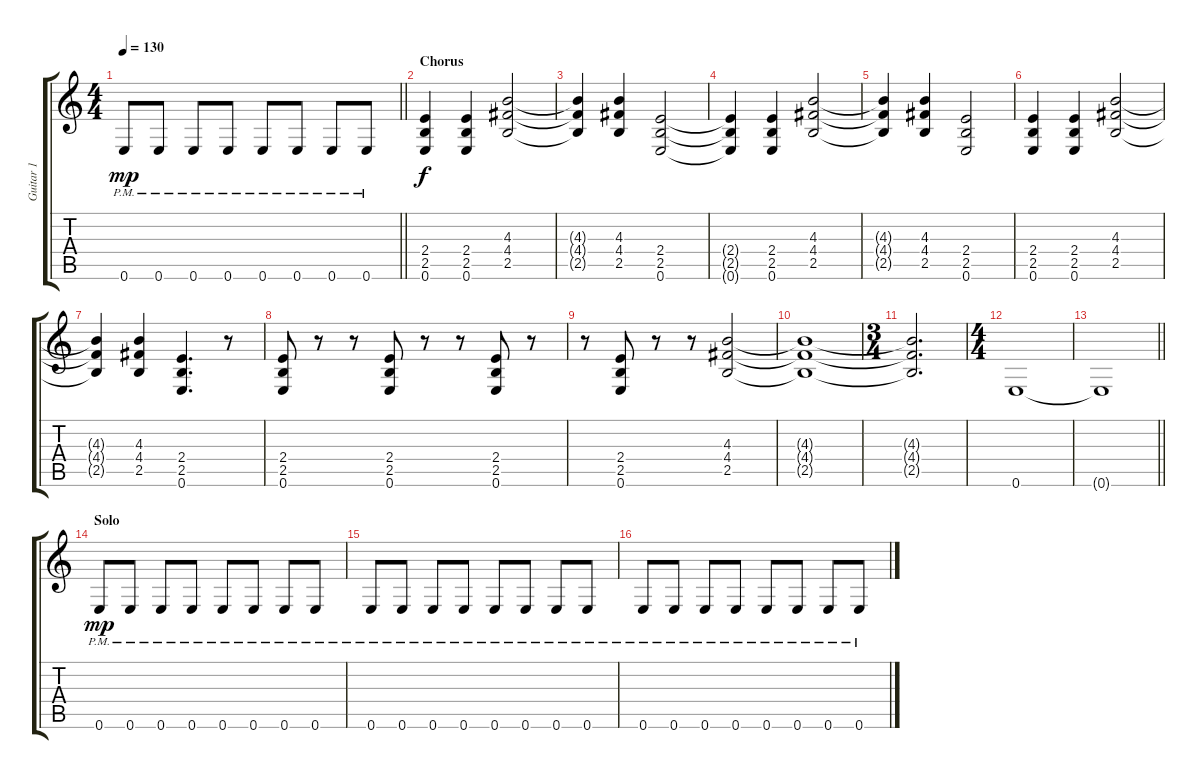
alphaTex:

\track ("Guitar 1" "Guitar 1") {instrument overdrivenguitar}
\staff {score tabs}
\tuning (E4 B3 G3 D3 A2 E2) {hide}
\ts (4 4)
\tempo 130
\clef g2
\barLineRight lightlight
\ks c
0.6{pm}.8{dy mp} 0.6{pm}.8 0.6{pm}.8 0.6{pm}.8 0.6{pm}.8 0.6{pm}.8 0.6{pm}.8 0.6{pm}.8 |
\section ("" "Chorus")
(2.4 2.5 0.6).4{dy f} (2.4 2.5 0.6).4 (4.3 4.4 2.5).2 |
(4.3{t} 4.4{t} 2.5{t}).4 (4.3 4.4 2.5).4 (2.4 2.5 0.6).2 |
(2.4{t} 2.5{t} 0.6{t}).4 (2.4 2.5 0.6).4 (4.3 4.4 2.5).2 |
(4.3{t} 4.4{t} 2.5{t}).4 (4.3 4.4 2.5).4 (2.4 2.5 0.6).2 |
(2.4 2.5 0.6).4 (2.4 2.5 0.6).4 (4.3 4.4 2.5).2 |
(4.3{t} 4.4{t} 2.5{t}).4 (4.3 4.4 2.5).4 (2.4 2.5 0.6).4{d} r.8 |
(2.4 2.5 0.6).8 r.8 r.8 (2.4 2.5 0.6).8 r.8 r.8 (2.4 2.5 0.6).8 r.8 |
r.8 (2.4 2.5 0.6).8 r.8 r.8 (4.3 4.4 2.5).2 |
(4.3{t} 4.4{t} 2.5{t}).1 |
\ts (3 4)
(4.3{t} 4.4{t} 2.5{t}).2{d} |
\ts (4 4)
0.6.1 |
\barLineRight lightlight
0.6{t}.1 |
\section ("" "Solo")
0.6{pm}.8{dy mp} 0.6{pm}.8 0.6{pm}.8 0.6{pm}.8 0.6{pm}.8 0.6{pm}.8 0.6{pm}.8 0.6{pm}.8 |
0.6{pm}.8 0.6{pm}.8 0.6{pm}.8 0.6{pm}.8 0.6{pm}.8 0.6{pm}.8 0.6{pm}.8 0.6{pm}.8 |
0.6{pm}.8 0.6{pm}.8 0.6{pm}.8 0.6{pm}.8 0.6{pm}.8 0.6{pm}.8 0.6{pm}.8 0.6{pm}.8
